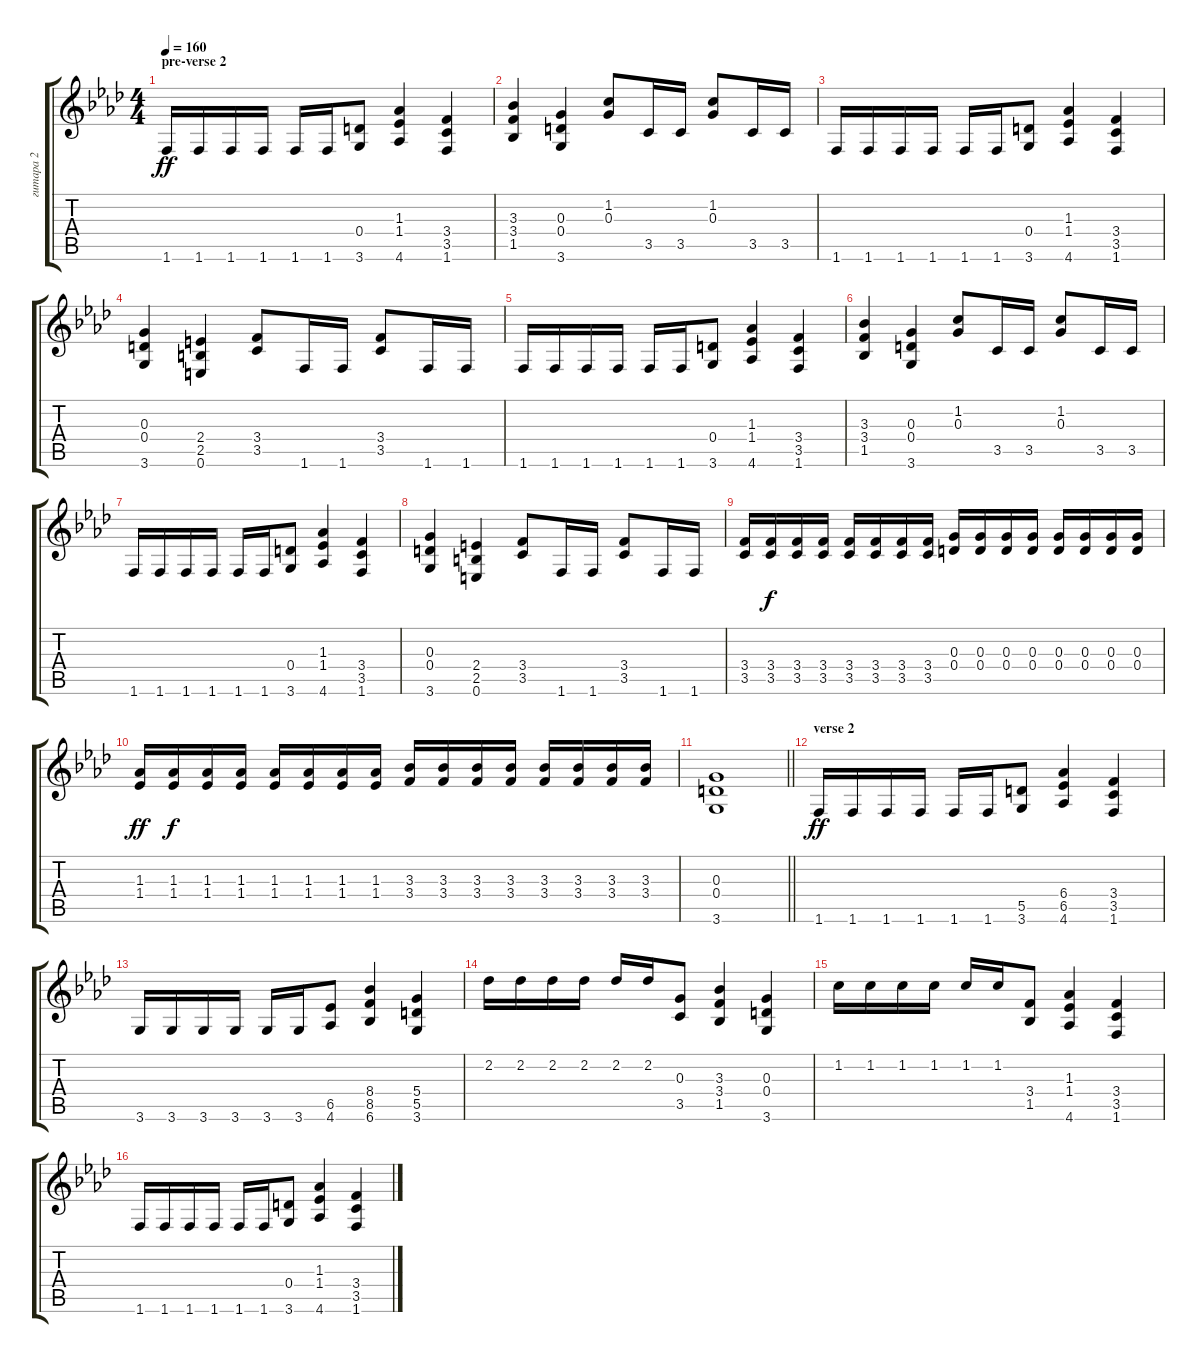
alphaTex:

\track ("гитара 2" "гитара 2") {instrument distortionguitar}
\staff {score tabs}
\tuning (E4 B3 G3 D3 A2 E2) {hide}
\ts (4 4)
\section ("" "pre-verse 2")
\tempo 160
\clef g2
\ks fminor
1.6.16{dy ff} 1.6.16 1.6.16 1.6.16 1.6.16 1.6.16 (0.4 3.6).8 (1.3 1.4 4.6).4 (3.4 3.5 1.6).4 |
(3.3 3.4 1.5).4 (0.3 0.4 3.6).4 (1.2 0.3).8 3.5.16 3.5.16 (1.2 0.3).8 3.5.16 3.5.16 |
1.6.16 1.6.16 1.6.16 1.6.16 1.6.16 1.6.16 (0.4 3.6).8 (1.3 1.4 4.6).4 (3.4 3.5 1.6).4 |
(0.3 0.4 3.6).4 (2.4 2.5 0.6).4 (3.4 3.5).8 1.6.16 1.6.16 (3.4 3.5).8 1.6.16 1.6.16 |
1.6.16 1.6.16 1.6.16 1.6.16 1.6.16 1.6.16 (0.4 3.6).8 (1.3 1.4 4.6).4 (3.4 3.5 1.6).4 |
(3.3 3.4 1.5).4 (0.3 0.4 3.6).4 (1.2 0.3).8 3.5.16 3.5.16 (1.2 0.3).8 3.5.16 3.5.16 |
1.6.16 1.6.16 1.6.16 1.6.16 1.6.16 1.6.16 (0.4 3.6).8 (1.3 1.4 4.6).4 (3.4 3.5 1.6).4 |
(0.3 0.4 3.6).4 (2.4 2.5 0.6).4 (3.4 3.5).8 1.6.16 1.6.16 (3.4 3.5).8 1.6.16 1.6.16 |
(3.4 3.5).16 (3.4 3.5).16{dy f} (3.4 3.5).16 (3.4 3.5).16 (3.4 3.5).16 (3.4 3.5).16 (3.4 3.5).16 (3.4 3.5).16 (0.3 0.4).16 (0.3 0.4).16 (0.3 0.4).16 (0.3 0.4).16 (0.3 0.4).16 (0.3 0.4).16 (0.3 0.4).16 (0.3 0.4).16 |
(1.3 1.4).16{dy ff} (1.3 1.4).16{dy f} (1.3 1.4).16 (1.3 1.4).16 (1.3 1.4).16 (1.3 1.4).16 (1.3 1.4).16 (1.3 1.4).16 (3.3 3.4).16 (3.3 3.4).16 (3.3 3.4).16 (3.3 3.4).16 (3.3 3.4).16 (3.3 3.4).16 (3.3 3.4).16 (3.3 3.4).16 |
\barLineRight lightlight
(0.3 0.4 3.6).1 |
\section ("" "verse 2")
1.6.16{dy ff} 1.6.16 1.6.16 1.6.16 1.6.16 1.6.16 (5.5 3.6).8 (6.4 6.5 4.6).4 (3.4 3.5 1.6).4 |
3.6.16 3.6.16 3.6.16 3.6.16 3.6.16 3.6.16 (6.5 4.6).8 (8.4 8.5 6.6).4 (5.4 5.5 3.6).4 |
2.2.16 2.2.16 2.2.16 2.2.16 2.2.16 2.2.16 (0.3 3.5).8 (3.3 3.4 1.5).4 (0.3 0.4 3.6).4 |
1.2.16 1.2.16 1.2.16 1.2.16 1.2.16 1.2.16 (3.4 1.5).8 (1.3 1.4 4.6).4 (3.4 3.5 1.6).4 |
1.6.16 1.6.16 1.6.16 1.6.16 1.6.16 1.6.16 (0.4 3.6).8 (1.3 1.4 4.6).4 (3.4 3.5 1.6).4
